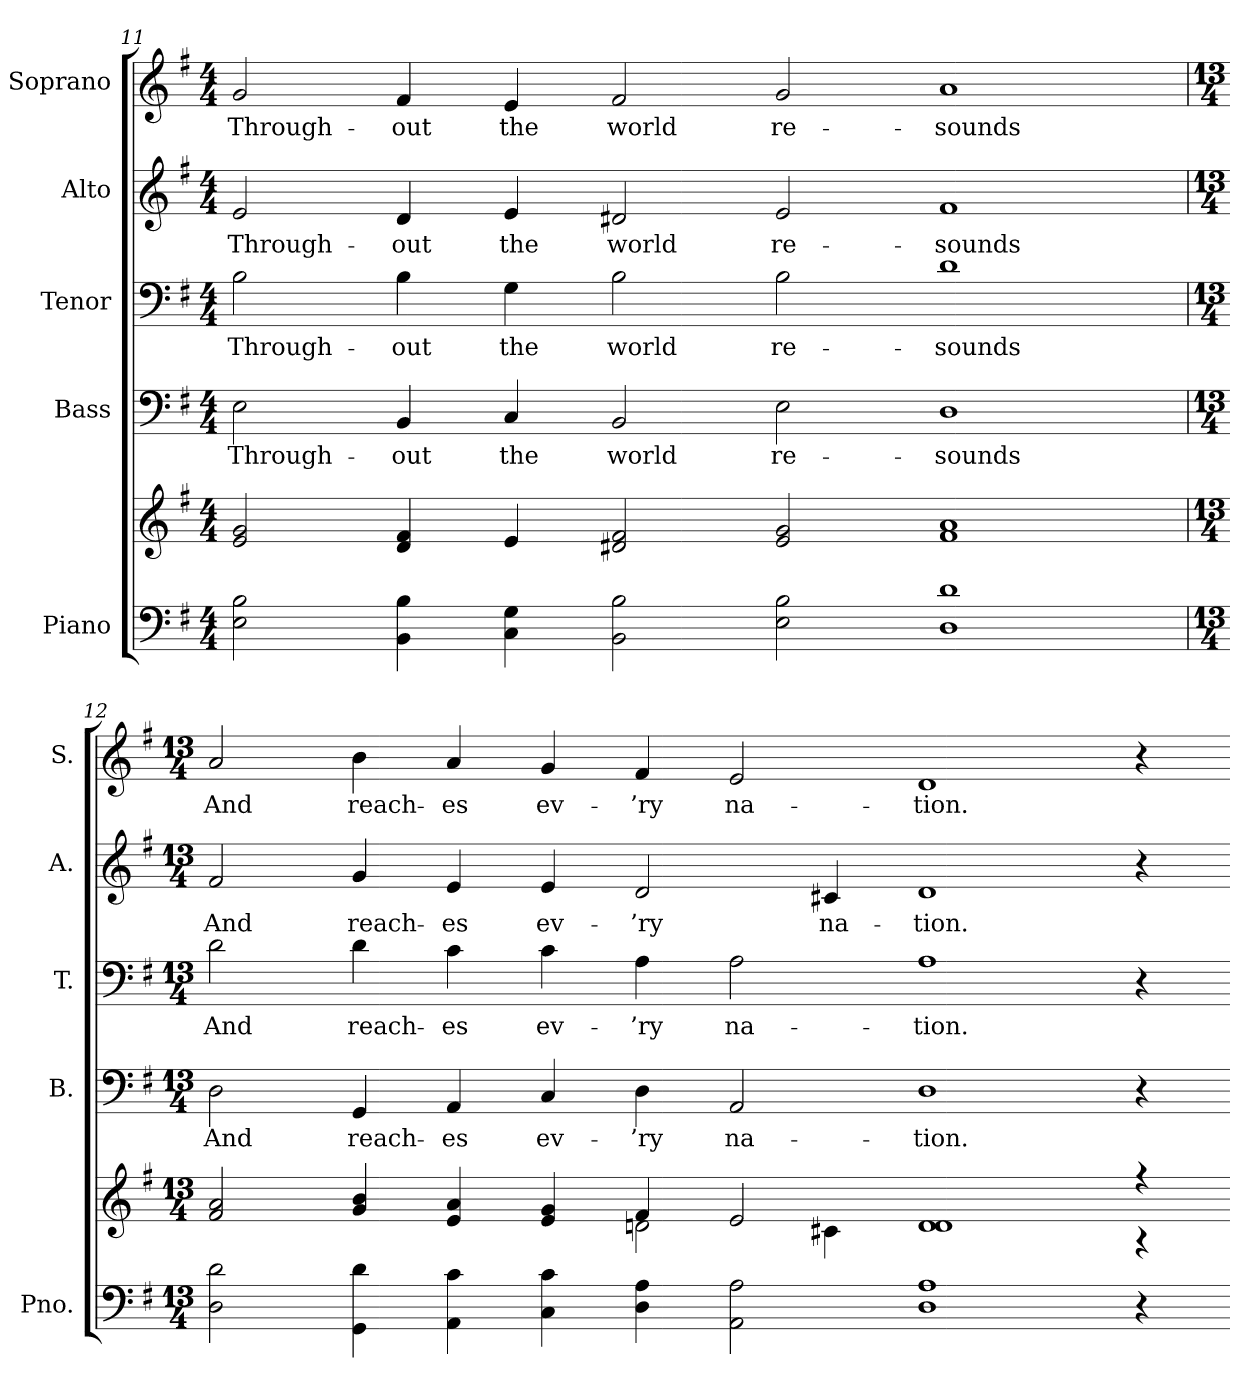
**kern	**kern	**kern	**text	**kern	**text	**kern	**text	**kern	**text
*part5	*part5	*part4	*part4	*part3	*part3	*part2	*part2	*part1	*part1
*staff6	*staff5	*staff4	*staff4	*staff3	*staff3	*staff2	*staff2	*staff1	*staff1
*I"Piano	*	*I"Bass	*	*I"Tenor	*	*I"Alto	*	*I"Soprano	*
*I'Pno.	*	*I'B.	*	*I'T.	*	*I'A.	*	*I'S.	*
!!LO:PB:g=z
*clefF4	*clefG2	*clefF4	*	*clefF4	*	*clefG2	*	*clefG2	*
*k[f#]	*k[f#]	*k[f#]	*	*k[f#]	*	*k[f#]	*	*k[f#]	*
*G:	*G:	*G:	*	*G:	*	*G:	*	*G:	*
*M4/4	*M4/4	*M4/4	*	*M4/4	*	*M4/4	*	*M4/4	*
=11	=11	=11	=11	=11	=11	=11	=11	=11	=11
!	!	!	!LO:LY:b:color=#000000	!	!	!	!	!	!
!	!	!	!	!	!LO:LY:b:color=#000000	!	!	!	!
!	!	!	!	!	!	!	!LO:LY:b:color=#000000	!	!
!	!	!	!	!	!	!	!	!	!LO:LY:b:color=#000000
2Ei\ 2Bi	2ei/ 2gi	2Ei\	Through-	2Bi\	Through-	2ei/	Through-	2gi/	Through-
!	!	!	!LO:LY:b:color=#000000	!	!	!	!	!	!
!	!	!	!	!	!LO:LY:b:color=#000000	!	!	!	!
!	!	!	!	!	!	!	!LO:LY:b:color=#000000	!	!
!	!	!	!	!	!	!	!	!	!LO:LY:b:color=#000000
4BBi\ 4Bi	4di/ 4f#i	4BBi/	-out	4Bi\	-out	4di/	-out	4f#i/	-out
!	!	!	!LO:LY:b:color=#000000	!	!	!	!	!	!
!	!	!	!	!	!LO:LY:b:color=#000000	!	!	!	!
!	!	!	!	!	!	!	!LO:LY:b:color=#000000	!	!
!	!	!	!	!	!	!	!	!	!LO:LY:b:color=#000000
4Ci\ 4Gi	4ei/	4Ci/	the	4Gi\	the	4ei/	the	4ei/	the
!	!	!	!LO:LY:b:color=#000000	!	!	!	!	!	!
!	!	!	!	!	!LO:LY:b:color=#000000	!	!	!	!
!	!	!	!	!	!	!	!LO:LY:b:color=#000000	!	!
!	!	!	!	!	!	!	!	!	!LO:LY:b:color=#000000
2BBi\ 2Bi	2d#Xi/ 2f#i	2BBi/	world	2Bi\	world	2d#Xi/	world	2f#i/	world
!	!	!	!LO:LY:b:color=#000000	!	!	!	!	!	!
!	!	!	!	!	!LO:LY:b:color=#000000	!	!	!	!
!	!	!	!	!	!	!	!LO:LY:b:color=#000000	!	!
!	!	!	!	!	!	!	!	!	!LO:LY:b:color=#000000
2Ei\ 2Bi	2ei/ 2gi	2Ei\	re-	2Bi\	re-	2ei/	re-	2gi/	re-
!	!	!	!LO:LY:b:color=#000000	!	!	!	!	!	!
!	!	!	!	!	!LO:LY:b:color=#000000	!	!	!	!
!	!	!	!	!	!	!	!LO:LY:b:color=#000000	!	!
!	!	!	!	!	!	!	!	!	!LO:LY:b:color=#000000
1Di 1di	1f#i 1ai	1Di	-sounds	1di	-sounds	1f#i	-sounds	1ai	-sounds
=12	=12	=12	=12	=12	=12	=12	=12	=12	=12
*M13/4	*M13/4	*M13/4	*	*M13/4	*	*M13/4	*	*M13/4	*
*	*^	*	*	*	*	*	*	*	*
!	!	!	!	!LO:LY:b:color=#000000	!	!	!	!	!	!
!	!	!	!	!	!	!LO:LY:b:color=#000000	!	!	!	!
!	!	!	!	!	!	!	!	!LO:LY:b:color=#000000	!	!
!	!	!	!	!	!	!	!	!	!	!LO:LY:b:color=#000000
2Di\ 2di	2f#i/ 2ai	1ryy	2Di\	And	2di\	And	2f#i/	And	2ai/	And
!	!	!	!	!LO:LY:b:color=#000000	!	!	!	!	!	!
!	!	!	!	!	!	!LO:LY:b:color=#000000	!	!	!	!
!	!	!	!	!	!	!	!	!LO:LY:b:color=#000000	!	!
!	!	!	!	!	!	!	!	!	!	!LO:LY:b:color=#000000
4GGi\ 4di	4gi/ 4bi	.	4GGi/	reach-	4di\	reach-	4gi/	reach-	4bi\	reach-
!	!	!	!	!LO:LY:b:color=#000000	!	!	!	!	!	!
!	!	!	!	!	!	!LO:LY:b:color=#000000	!	!	!	!
!	!	!	!	!	!	!	!	!LO:LY:b:color=#000000	!	!
!	!	!	!	!	!	!	!	!	!	!LO:LY:b:color=#000000
4AAi\ 4ci	4ei/ 4ai	.	4AAi/	-es	4ci\	-es	4ei/	-es	4ai/	-es
!	!	!	!	!LO:LY:b:color=#000000	!	!	!	!	!	!
!	!	!	!	!	!	!LO:LY:b:color=#000000	!	!	!	!
!	!	!	!	!	!	!	!	!LO:LY:b:color=#000000	!	!
!	!	!	!	!	!	!	!	!	!	!LO:LY:b:color=#000000
4Ci\ 4ci	4ei/ 4gi	4ryy	4Ci/	ev-	4ci\	ev-	4ei/	ev-	4gi/	ev-
!	!	!	!	!LO:LY:b:color=#000000	!	!	!	!	!	!
!	!	!	!	!	!	!LO:LY:b:color=#000000	!	!	!	!
!	!	!	!	!	!	!	!	!LO:LY:b:color=#000000	!	!
!	!	!	!	!	!	!	!	!	!	!LO:LY:b:color=#000000
4Di\ 4Ai	4f#i/	2dni\	4Di\	-’ry	4Ai\	-’ry	2di/	-’ry	4f#i/	-’ry
!	!	!	!	!LO:LY:b:color=#000000	!	!	!	!	!	!
!	!	!	!	!	!	!LO:LY:b:color=#000000	!	!	!	!
!	!	!	!	!	!	!	!	!	!	!LO:LY:b:color=#000000
2AAi\ 2Ai	2ei/	.	2AAi/	na-	2Ai\	na-	.	.	2ei/	na-
!	!	!	!	!	!	!	!	!LO:LY:b:color=#000000	!	!
.	.	4c#Xi\	.	.	.	.	4c#Xi/	na-	.	.
!	!	!	!	!LO:LY:b:color=#000000	!	!	!	!	!	!
!	!	!	!	!	!	!LO:LY:b:color=#000000	!	!	!	!
!	!	!	!	!	!	!	!	!LO:LY:b:color=#000000	!	!
!	!	!	!	!	!	!	!	!	!	!LO:LY:b:color=#000000
1Di 1Ai	1di 1di	1ryy	1Di	-tion.	1Ai	-tion.	1di	-tion.	1di	-tion.
4r	4r	4r	4r	.	4r	.	4r	.	4r	.
*	*v	*v	*	*	*	*	*	*	*	*
=-	=-	=-	=-	=-	=-	=-	=-	=-	=-
*-	*-	*-	*-	*-	*-	*-	*-	*-	*-
